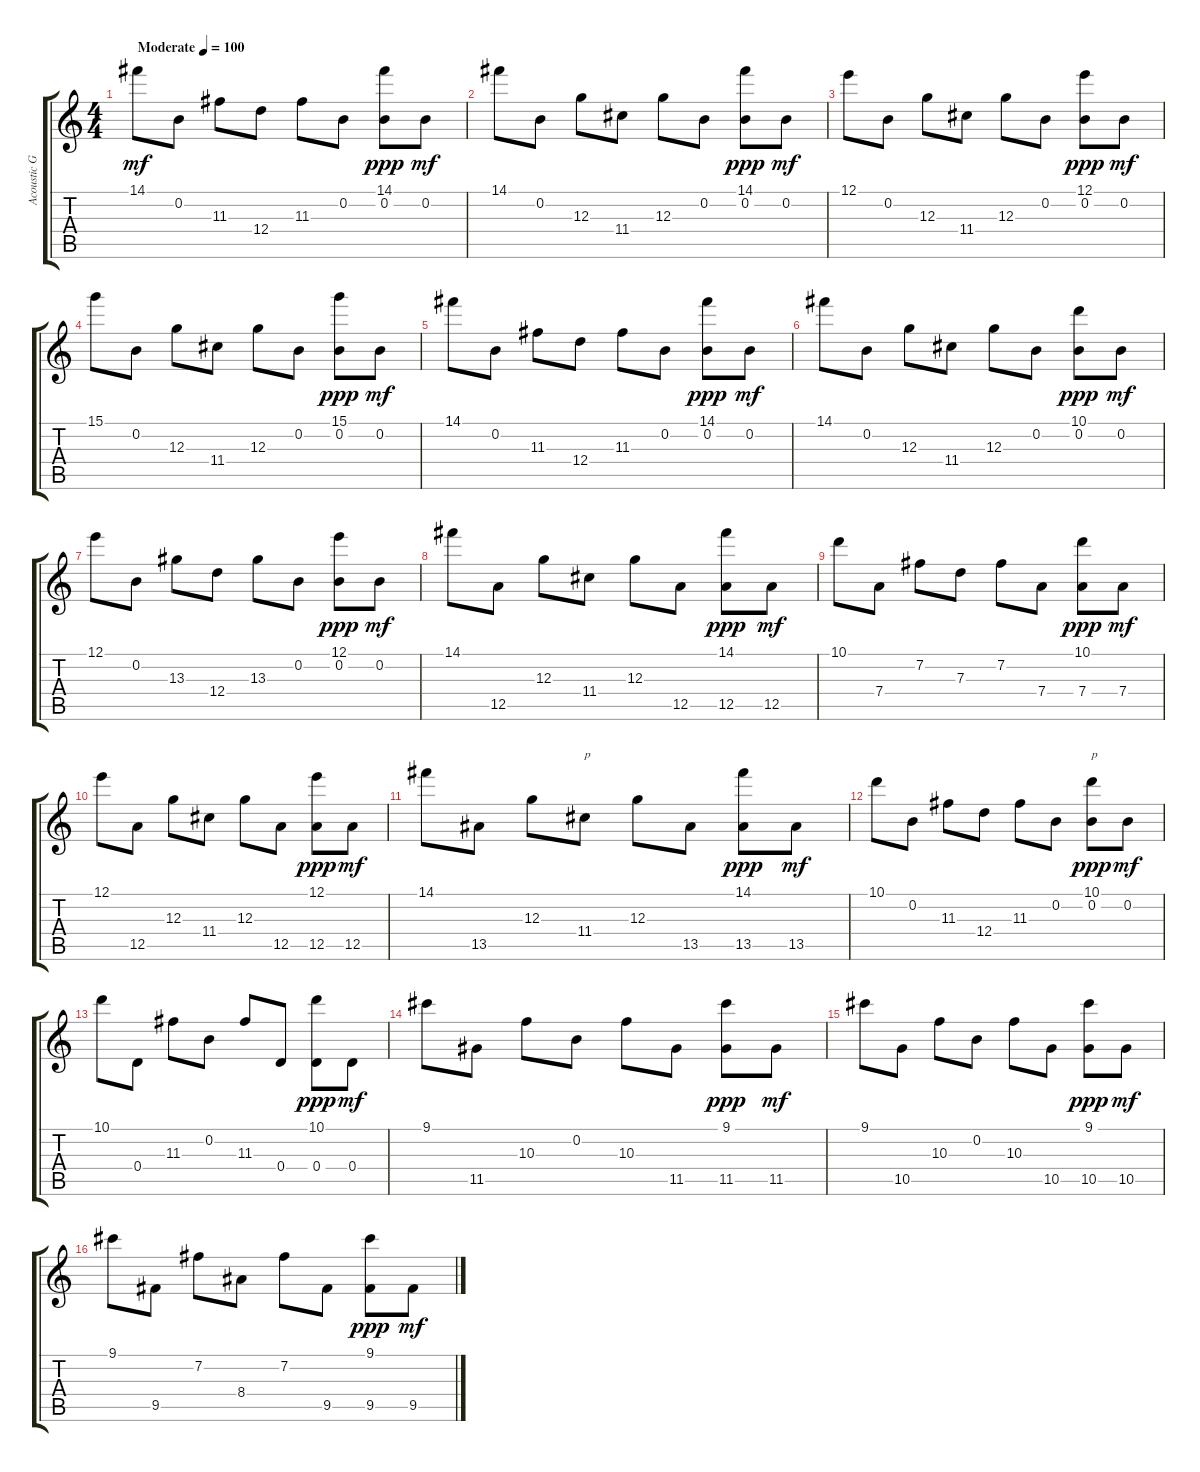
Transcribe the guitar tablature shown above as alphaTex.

\track ("Acoustic Guitar " "Acoustic G") {instrument acousticguitarnylon}
\staff {score tabs}
\tuning (E4 B3 G3 D3 A2 E2) {hide}
\ts (4 4)
\tempo (100 "Moderate")
\clef g2
\ks c
14.1.8{dy mf instrument acousticguitarnylon} 0.2.8 11.3.8 12.4.8 11.3.8 0.2.8 (14.1 0.2).8{dy ppp} 0.2.8{dy mf} |
14.1.8 0.2.8 12.3.8 11.4.8 12.3.8 0.2.8 (14.1 0.2).8{dy ppp} 0.2.8{dy mf} |
12.1.8 0.2.8 12.3.8 11.4.8 12.3.8 0.2.8 (12.1 0.2).8{dy ppp} 0.2.8{dy mf} |
15.1.8 0.2.8 12.3.8 11.4.8 12.3.8 0.2.8 (15.1 0.2).8{dy ppp} 0.2.8{dy mf} |
14.1.8 0.2.8 11.3.8 12.4.8 11.3.8 0.2.8 (14.1 0.2).8{dy ppp} 0.2.8{dy mf} |
14.1.8 0.2.8 12.3.8 11.4.8 12.3.8 0.2.8 (10.1 0.2).8{dy ppp} 0.2.8{dy mf} |
12.1.8 0.2.8 13.3.8 12.4.8 13.3.8 0.2.8 (12.1 0.2).8{dy ppp} 0.2.8{dy mf} |
14.1.8 12.5.8 12.3.8 11.4.8 12.3.8 12.5.8 (14.1 12.5).8{dy ppp} 12.5.8{dy mf} |
10.1.8 7.4.8 7.2.8 7.3.8 7.2.8 7.4.8 (10.1 7.4).8{dy ppp} 7.4.8{dy mf} |
12.1.8 12.5.8 12.3.8 11.4.8 12.3.8 12.5.8 (12.1 12.5).8{dy ppp} 12.5.8{dy mf} |
14.1.8 13.5.8 12.3.8 11.4.8{txt "p"} 12.3.8 13.5.8 (14.1 13.5).8{dy ppp} 13.5.8{dy mf} |
10.1.8 0.2.8 11.3.8 12.4.8 11.3.8 0.2.8 (10.1 0.2).8{txt "p" dy ppp} 0.2.8{dy mf} |
10.1.8 0.4.8 11.3.8 0.2.8 11.3.8 0.4.8 (10.1 0.4).8{dy ppp} 0.4.8{dy mf} |
9.1.8 11.5.8 10.3.8 0.2.8 10.3.8 11.5.8 (9.1 11.5).8{dy ppp} 11.5.8{dy mf} |
9.1.8 10.5.8 10.3.8 0.2.8 10.3.8 10.5.8 (9.1 10.5).8{dy ppp} 10.5.8{dy mf} |
9.1.8 9.5.8 7.2.8 8.4.8 7.2.8 9.5.8 (9.1 9.5).8{dy ppp} 9.5.8{dy mf}
